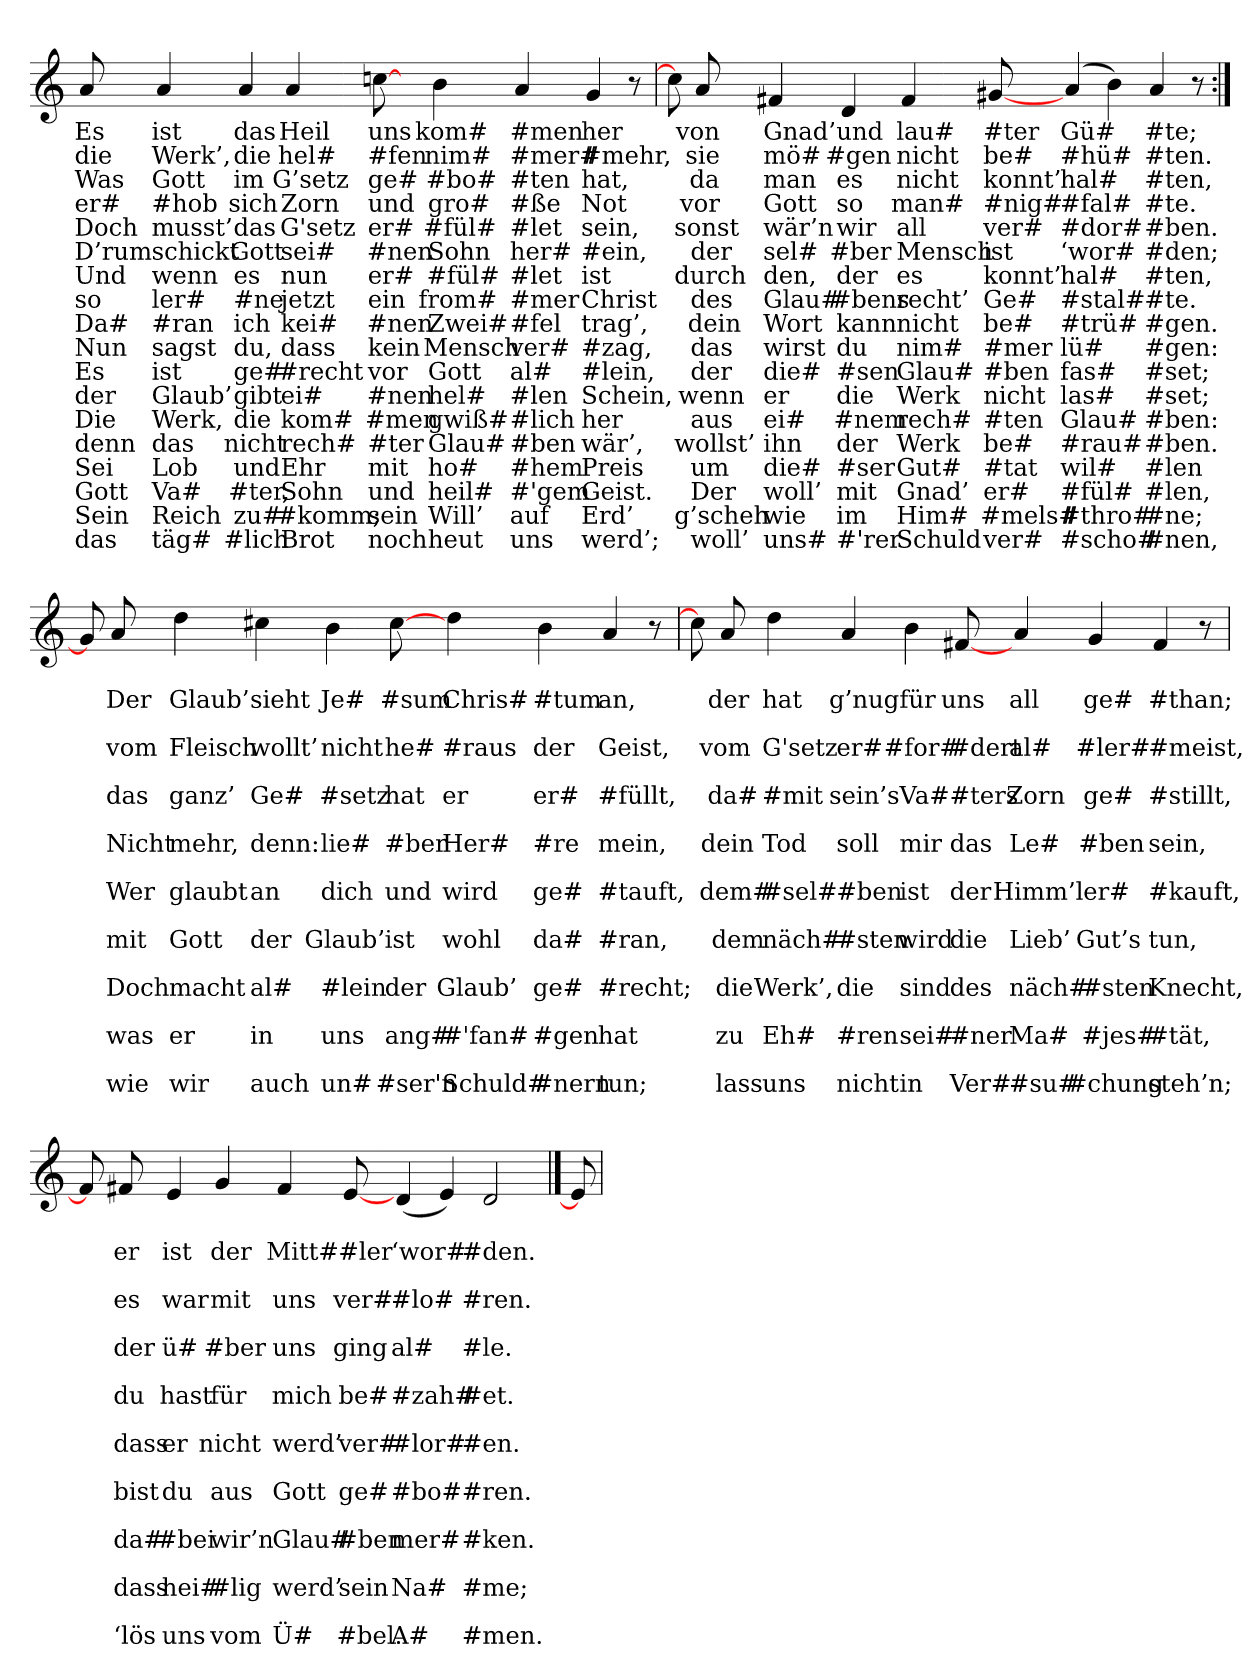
**kern	**text	**text	**text	**text	**text	**text	**text	**text	**text	**text	**text	**text	**text	**text	**text	**text	**text	**text
*part1	*part1	*part1	*part1	*part1	*part1	*part1	*part1	*part1	*part1	*part1	*part1	*part1	*part1	*part1	*part1	*part1	*part1	*part1
*staff1	*staff1	*staff1	*staff1	*staff1	*staff1	*staff1	*staff1	*staff1	*staff1	*staff1	*staff1	*staff1	*staff1	*staff1	*staff1	*staff1	*staff1	*staff1
*clefG2	*	*	*	*	*	*	*	*	*	*	*	*	*	*	*	*	*	*
=	=	=	=	=	=	=	=	=	=	=	=	=	=	=	=	=	=	=
8a	Es	die	Was	er#	Doch	D’rum	Und	so	Da#	Nun	Es	der	Die	denn	Sei	Gott	Sein	das
4a	ist	Werk’,	Gott	#hob	musst’	schickt	wenn	ler#	#ran	sagst	ist	Glaub’	Werk,	das	Lob	Va#	Reich	täg#
4a	das	die	im	sich	das	Gott	es	#ne	ich	du,	ge#	gibt	die	nicht	und	#ter,	zu#	#lich
4a	Heil	hel#	G’setz	Zorn	G'setz	sei#	nun	jetzt	kei#	dass	#recht	ei#	kom#	rech#	Ehr	Sohn	#komm;	Brot
[8ccn	uns	#fen	ge#	und	er#	#nen	er#	ein	#nen	kein	vor	#nen	#men	#ter	mit	und	sein	noch
8ryy	.	.	.	.	.	.	.	.	.	.	.	.	.	.	.	.	.	.
4b	kom#	nim#	#bo#	gro#	#fül#	Sohn	#fül#	from#	Zwei#	Mensch	Gott	hel#	gwiß#	Glau#	ho#	heil#	Will’	heut
4a	#men	#mer#	#ten	#ße	#let	her#	#let	#mer	#fel	ver#	al#	#len	#lich	#ben	#hem	#'gem	auf	uns
4g	her	#mehr,	hat,	Not	sein,	#ein,	ist	Christ	trag’,	#zag,	#lein,	Schein,	her	wär’,	Preis	Geist.	Erd’	werd’;
8r	.	.	.	.	.	.	.	.	.	.	.	.	.	.	.	.	.	.
=	=	=	=	=	=	=	=	=	=	=	=	=	=	=	=	=	=	=
8cc]	.	.	.	.	.	.	.	.	.	.	.	.	.	.	.	.	.	.
8a	von	sie	da	vor	sonst	der	durch	des	dein	das	der	wenn	aus	wollst’	um	Der	g’scheh	woll’
4f#	Gnad’	mö#	man	Gott	wär’n	sel#	den,	Glau#	Wort	wirst	die#	er	ei#	ihn	die#	woll’	wie	uns#
4d	und	#gen	es	so	wir	#ber	der	#bens	kann	du	#sen	die	#nem	der	#ser	mit	im	#'rer
4f#	lau#	nicht	nicht	man#	all	Mensch	es	recht’	nicht	nim#	Glau#	Werk	rech#	Werk	Gut#	Gnad’	Him#	Schuld
[8g#X	#ter	be#	konnt’	#nig#	ver#	ist	konnt’	Ge#	be#	#mer	#ben	nicht	#ten	be#	#tat	er#	#mels#	ver#
(4a	Gü#	#hü#	hal#	#fal#	#dor#	‘wor#	hal#	#stal#	#trü#	lü#	fas#	las#	Glau#	#rau#	wil#	#fül#	#thro#	#scho#
4b)	.	.	.	.	.	.	.	.	.	.	.	.	.	.	.	.	.	.
4a	#te;	#ten.	#ten,	#te.	#ben.	#den;	#ten,	#te.	#gen.	#gen:	#set;	#set;	#ben:	#ben.	#len	#len,	#ne;	#nen,
8r	.	.	.	.	.	.	.	.	.	.	.	.	.	.	.	.	.	.
=:|!	=:|!	=:|!	=:|!	=:|!	=:|!	=:|!	=:|!	=:|!	=:|!	=:|!	=:|!	=:|!	=:|!	=:|!	=:|!	=:|!	=:|!	=:|!
8g#]	.	.	.	.	.	.	.	.	.	.	.	.	.	.	.	.	.	.
8a	.	Der	.	vom	.	das	.	Nicht	.	Wer	.	mit	.	Doch	.	was	.	wie
4dd	.	Glaub’	.	Fleisch	.	ganz’	.	mehr,	.	glaubt	.	Gott	.	macht	.	er	.	wir
4cc#	.	sieht	.	wollt’	.	Ge#	.	denn:	.	an	.	der	.	al#	.	in	.	auch
4b	.	Je#	.	nicht	.	#setz	.	lie#	.	dich	.	Glaub’	.	#lein	.	uns	.	un#
[8cc#	.	#sum	.	he#	.	hat	.	#ber	.	und	.	ist	.	der	.	ang#	.	#ser'n
4dd	.	Chris#	.	#raus	.	er	.	Her#	.	wird	.	wohl	.	Glaub’	.	#'fan#	.	Schuld#
4b	.	#tum	.	der	.	er#	.	#re	.	ge#	.	da#	.	ge#	.	#gen	.	#nern
4a	.	an,	.	Geist,	.	#füllt,	.	mein,	.	#tauft,	.	#ran,	.	#recht;	.	hat	.	tun;
8r	.	.	.	.	.	.	.	.	.	.	.	.	.	.	.	.	.	.
=	=	=	=	=	=	=	=	=	=	=	=	=	=	=	=	=	=	=
8cc#]	.	.	.	.	.	.	.	.	.	.	.	.	.	.	.	.	.	.
8a	.	der	.	vom	.	da#	.	dein	.	dem#	.	dem	.	die	.	zu	.	lass
4dd	.	hat	.	G'setz	.	#mit	.	Tod	.	#sel#	.	näch#	.	Werk’,	.	Eh#	.	uns
4a	.	g’nug	.	er#	.	sein’s	.	soll	.	#ben	.	#sten	.	die	.	#ren	.	nicht
4b	.	für	.	#for#	.	Va#	.	mir	.	ist	.	wird	.	sind	.	sei#	.	in
[8f#	.	uns	.	#dert	.	#ters	.	das	.	der	.	die	.	des	.	#ner	.	Ver#
4a	.	all	.	al#	.	Zorn	.	Le#	.	Himm’l	.	Lieb’	.	näch#	.	Ma#	.	#su#
4g	.	ge#	.	#ler#	.	ge#	.	#ben	.	er#	.	Gut’s	.	#sten	.	#jes#	.	#chung
4f#	.	#than;	.	#meist,	.	#stillt,	.	sein,	.	#kauft,	.	tun,	.	Knecht,	.	#tät,	.	steh’n;
8r	.	.	.	.	.	.	.	.	.	.	.	.	.	.	.	.	.	.
=	=	=	=	=	=	=	=	=	=	=	=	=	=	=	=	=	=	=
8f#]	.	.	.	.	.	.	.	.	.	.	.	.	.	.	.	.	.	.
8f#	.	er	.	es	.	der	.	du	.	dass	.	bist	.	da#	.	dass	.	‘lös
4e	.	ist	.	war	.	ü#	.	hast	.	er	.	du	.	#bei	.	hei#	.	uns
4g	.	der	.	mit	.	#ber	.	für	.	nicht	.	aus	.	wir’n	.	#lig	.	vom
4f#	.	Mitt#	.	uns	.	uns	.	mich	.	werd’	.	Gott	.	Glau#	.	werd’	.	Ü#
[8e	.	#ler	.	ver#	.	ging	.	be#	.	ver#	.	ge#	.	#ben	.	sein	.	#bel.
(4d	.	‘wor#	.	#lo#	.	al#	.	#zah#	.	#lor#	.	#bo#	.	mer#	.	Na#	.	A#
4e)	.	.	.	.	.	.	.	.	.	.	.	.	.	.	.	.	.	.
2d	.	#den.	.	#ren.	.	#le.	.	#et.	.	#en.	.	#ren.	.	#ken.	.	#me;	.	#men.
==1	==1	==1	==1	==1	==1	==1	==1	==1	==1	==1	==1	==1	==1	==1	==1	==1	==1	==1
8e]	.	.	.	.	.	.	.	.	.	.	.	.	.	.	.	.	.	.
=	=	=	=	=	=	=	=	=	=	=	=	=	=	=	=	=	=	=
*-	*-	*-	*-	*-	*-	*-	*-	*-	*-	*-	*-	*-	*-	*-	*-	*-	*-	*-
